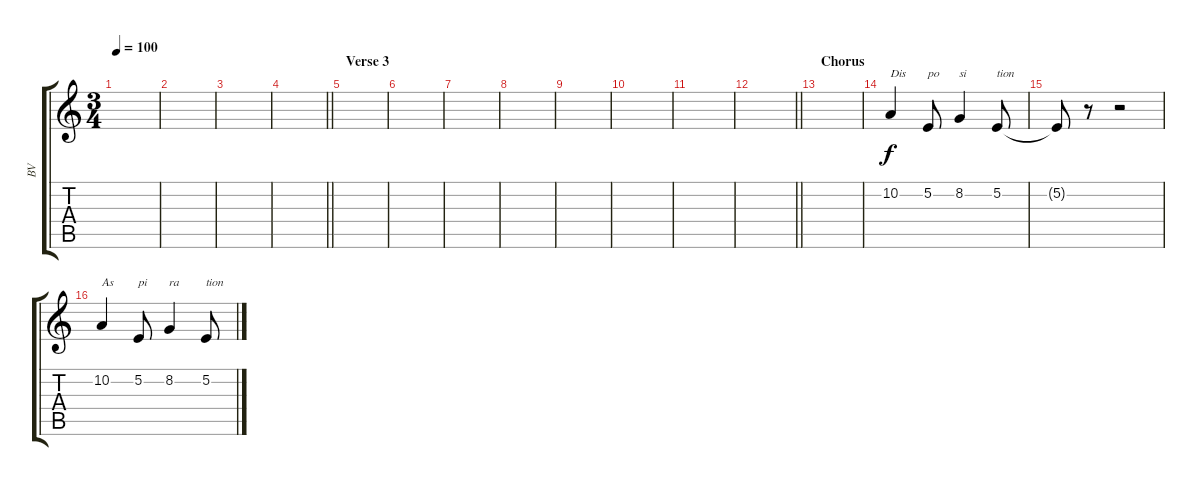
\track ("BV" "BV") {instrument electricpiano1}
\staff {score tabs}
\tuning (E4 B3 G3 D3 A2 E2) {hide}
\ts (3 4)
\tempo 100
\clef g2
\ks c
|
|
|
\barLineRight lightlight
|
\section ("" "Verse 3")
|
|
|
|
|
|
|
\barLineRight lightlight
|
\section ("" "Chorus")
|
10.2.4{txt "Dis"} 5.2.8{txt "po"} 8.2.4{txt "si"} 5.2.8{txt "tion"} |
5.2{t}.8 r.8 r.2 |
10.2.4{txt "As"} 5.2.8{txt "pi"} 8.2.4{txt "ra"} 5.2.8{txt "tion"}
